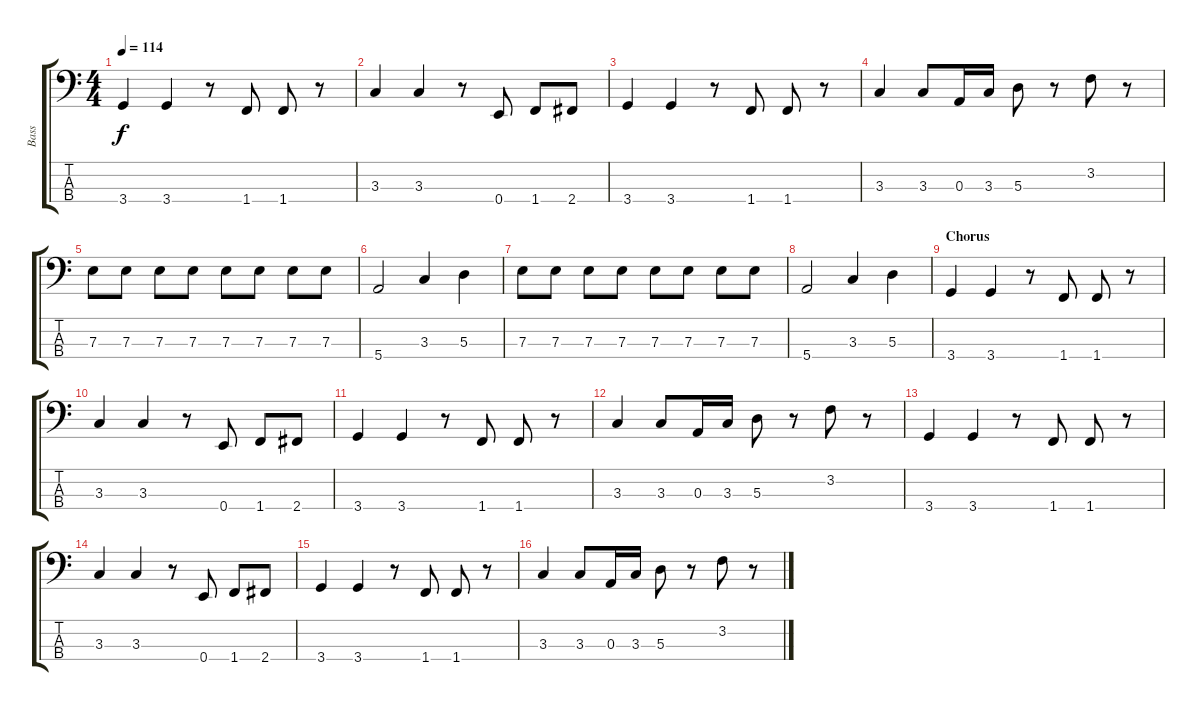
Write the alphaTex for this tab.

\track ("Bass" "Bass") {instrument electricbassfinger}
\staff {score tabs}
\tuning (G2 D2 A1 E1) {hide}
\ts (4 4)
\tempo 114
\clef f4
\ks c
3.4.4{dy f} 3.4.4 r.8 1.4.8 1.4.8 r.8 |
3.3.4 3.3.4 r.8 0.4.8 1.4.8 2.4.8 |
3.4.4 3.4.4 r.8 1.4.8 1.4.8 r.8 |
3.3.4 3.3.8 0.3.16 3.3.16 5.3.8 r.8 3.2.8 r.8 |
7.3.8 7.3.8 7.3.8 7.3.8 7.3.8 7.3.8 7.3.8 7.3.8 |
5.4.2 3.3.4 5.3.4 |
7.3.8 7.3.8 7.3.8 7.3.8 7.3.8 7.3.8 7.3.8 7.3.8 |
5.4.2 3.3.4 5.3.4 |
\section ("" "Chorus")
3.4.4 3.4.4 r.8 1.4.8 1.4.8 r.8 |
3.3.4 3.3.4 r.8 0.4.8 1.4.8 2.4.8 |
3.4.4 3.4.4 r.8 1.4.8 1.4.8 r.8 |
3.3.4 3.3.8 0.3.16 3.3.16 5.3.8 r.8 3.2.8 r.8 |
3.4.4 3.4.4 r.8 1.4.8 1.4.8 r.8 |
3.3.4 3.3.4 r.8 0.4.8 1.4.8 2.4.8 |
3.4.4 3.4.4 r.8 1.4.8 1.4.8 r.8 |
3.3.4 3.3.8 0.3.16 3.3.16 5.3.8 r.8 3.2.8 r.8
